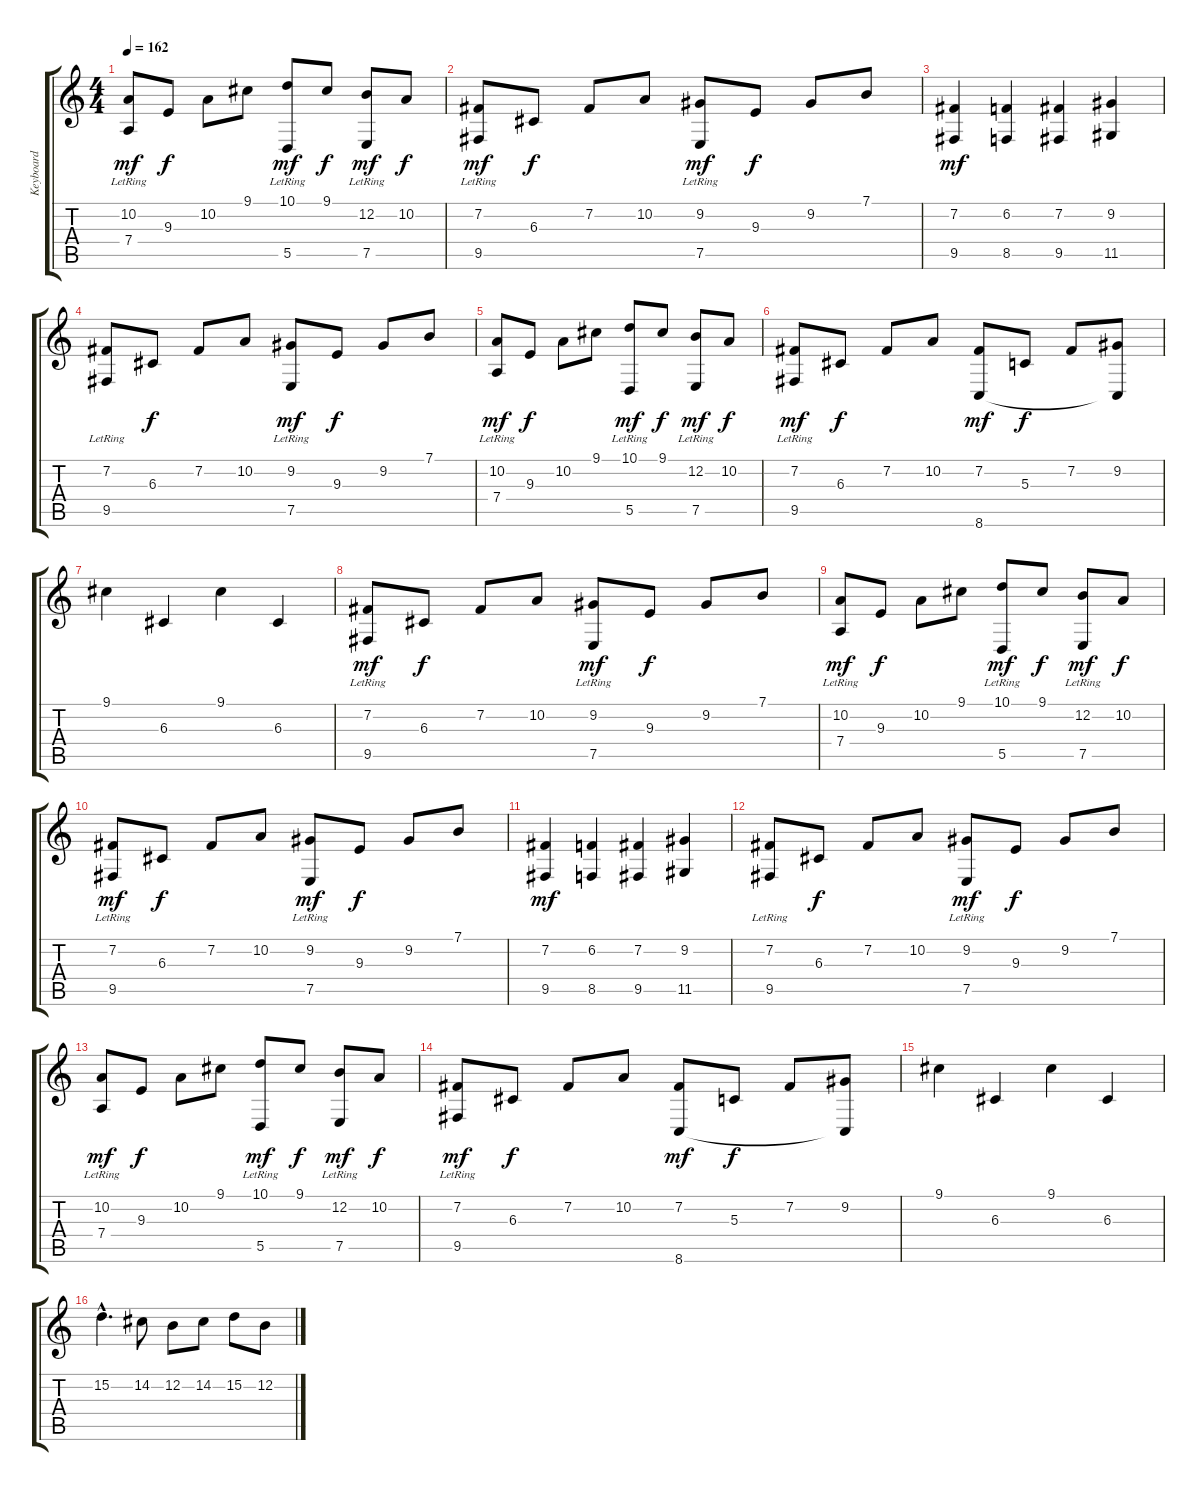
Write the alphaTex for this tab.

\track ("Keyboard" "Keyboard") {instrument vibraphone}
\staff {score tabs}
\tuning (E4 B3 G3 D3 A2 E2) {hide}
\ts (4 4)
\tempo 162
\clef g2
\ks c
(10.2 7.4{lr}).8{dy mf} 9.3.8{dy f} 10.2.8 9.1.8 (10.1 5.5{lr}).8{dy mf} 9.1.8{dy f} (12.2 7.5{lr}).8{dy mf} 10.2.8{dy f} |
(7.2 9.5{lr}).8{dy mf} 6.3.8{dy f} 7.2.8 10.2.8 (9.2 7.5{lr}).8{dy mf} 9.3.8{dy f} 9.2.8 7.1.8 |
(7.2 9.5).4{dy mf} (6.2 8.5).4 (7.2 9.5).4 (9.2 11.5).4 |
(7.2 9.5{lr}).8 6.3.8{dy f} 7.2.8 10.2.8 (9.2 7.5{lr}).8{dy mf} 9.3.8{dy f} 9.2.8 7.1.8 |
(10.2 7.4{lr}).8{dy mf} 9.3.8{dy f} 10.2.8 9.1.8 (10.1 5.5{lr}).8{dy mf} 9.1.8{dy f} (12.2 7.5{lr}).8{dy mf} 10.2.8{dy f} |
(7.2 9.5{lr}).8{dy mf} 6.3.8{dy f} 7.2.8 10.2.8 (7.2 8.6).8{dy mf} 5.3.8{dy f} 7.2.8 (9.2 8.6{t}).8 |
9.1.4 6.3.4 9.1.4 6.3.4 |
\section ("" "")
(7.2 9.5{lr}).8{dy mf} 6.3.8{dy f} 7.2.8 10.2.8 (9.2 7.5{lr}).8{dy mf} 9.3.8{dy f} 9.2.8 7.1.8 |
(10.2 7.4{lr}).8{dy mf} 9.3.8{dy f} 10.2.8 9.1.8 (10.1 5.5{lr}).8{dy mf} 9.1.8{dy f} (12.2 7.5{lr}).8{dy mf} 10.2.8{dy f} |
(7.2 9.5{lr}).8{dy mf} 6.3.8{dy f} 7.2.8 10.2.8 (9.2 7.5{lr}).8{dy mf} 9.3.8{dy f} 9.2.8 7.1.8 |
(7.2 9.5).4{dy mf} (6.2 8.5).4 (7.2 9.5).4 (9.2 11.5).4 |
(7.2 9.5{lr}).8 6.3.8{dy f} 7.2.8 10.2.8 (9.2 7.5{lr}).8{dy mf} 9.3.8{dy f} 9.2.8 7.1.8 |
(10.2 7.4{lr}).8{dy mf} 9.3.8{dy f} 10.2.8 9.1.8 (10.1 5.5{lr}).8{dy mf} 9.1.8{dy f} (12.2 7.5{lr}).8{dy mf} 10.2.8{dy f} |
(7.2 9.5{lr}).8{dy mf} 6.3.8{dy f} 7.2.8 10.2.8 (7.2 8.6).8{dy mf} 5.3.8{dy f} 7.2.8 (9.2 8.6{t}).8 |
9.1.4 6.3.4 9.1.4 6.3.4 |
\section ("" "")
15.2{hac}.4{d volume 12 instrument viola} 14.2.8 12.2.8 14.2.8 15.2.8 12.2.8
